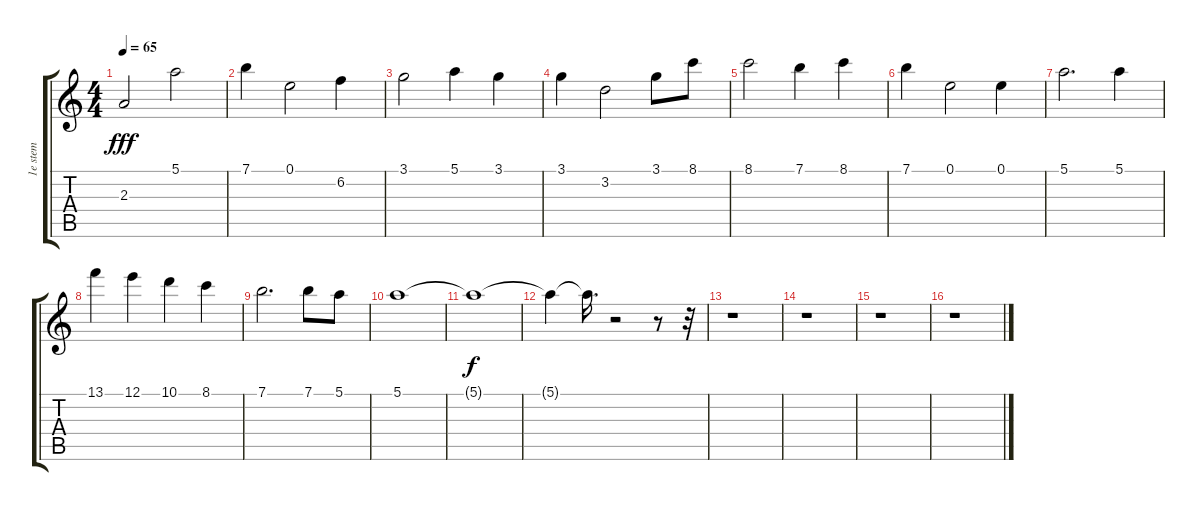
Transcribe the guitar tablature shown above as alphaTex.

\track ("1e stem" "1e stem") {instrument overdrivenguitar}
\staff {score tabs}
\tuning (E4 B3 G3 D3 A2 E2) {hide}
\ts (4 4)
\tempo 65
\clef g2
\ks c
2.3.2{dy fff} 5.1.2 |
7.1.4 0.1.2 6.2.4 |
3.1.2 5.1.4 3.1.4 |
3.1.4 3.2.2 3.1.8 8.1.8 |
8.1.2 7.1.4 8.1.4 |
7.1.4 0.1.2 0.1.4 |
5.1.2{d} 5.1.4 |
13.1.4 12.1.4 10.1.4 8.1.4 |
7.1.2{d} 7.1.8 5.1.8 |
5.1.1 |
5.1{t}.1{dy f} |
5.1{t}.4 5.1{t}.16{d} r.2 r.8 r.32 |
r.1 |
r.1 |
r.1 |
r.1
